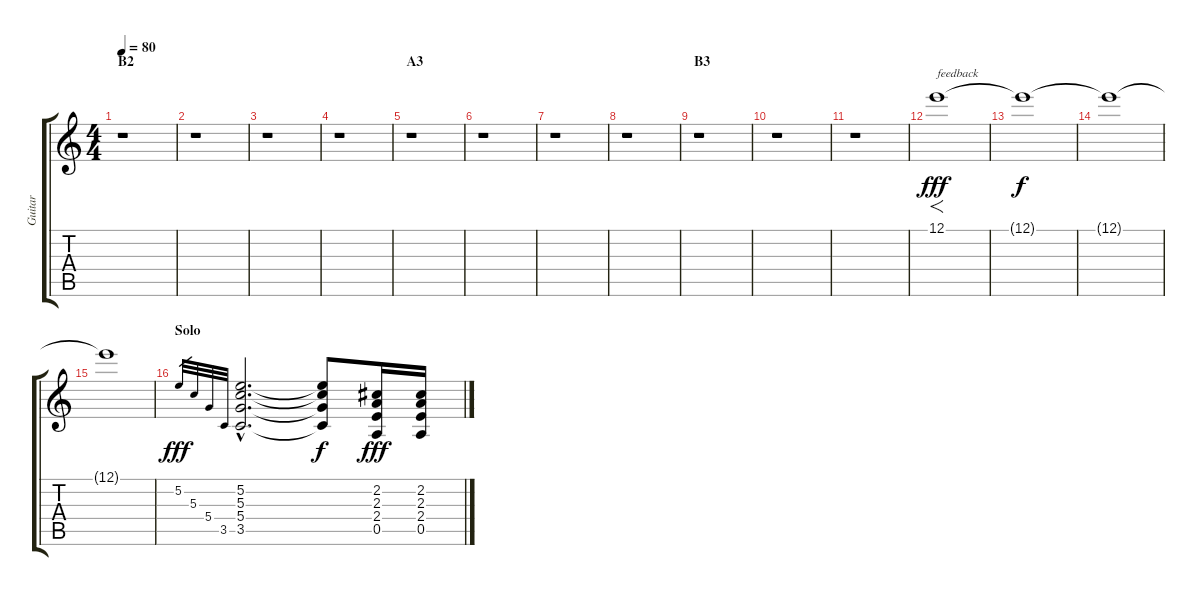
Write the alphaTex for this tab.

\track ("Guitar" "Guitar") {instrument distortionguitar}
\staff {score tabs}
\tuning (E4 B3 G3 D3 A2 E2) {hide}
\ts (4 4)
\section ("" "B2")
\tempo 80
\clef g2
\ks c
r.1{dy fff} |
r.1 |
r.1 |
r.1 |
\section ("" "A3")
r.1 |
r.1 |
r.1 |
r.1 |
\section ("" "B3")
r.1 |
r.1 |
r.1 |
12.1.1{f txt "feedback"} |
12.1{t}.1{dy f} |
12.1{t}.1 |
12.1{t}.1 |
\section ("" "Solo")
5.2.32{gr dy fff} 5.3.32{gr} 5.4.32{gr} 3.5.32{gr} (5.2{hac} 5.3{hac} 5.4{hac} 3.5{hac}).2{d} (5.2{t} 5.3{t} 5.4{t} 3.5{t}).8{dy f} (2.2 2.3 2.4 0.5).16{dy fff} (2.2 2.3 2.4 0.5).16
